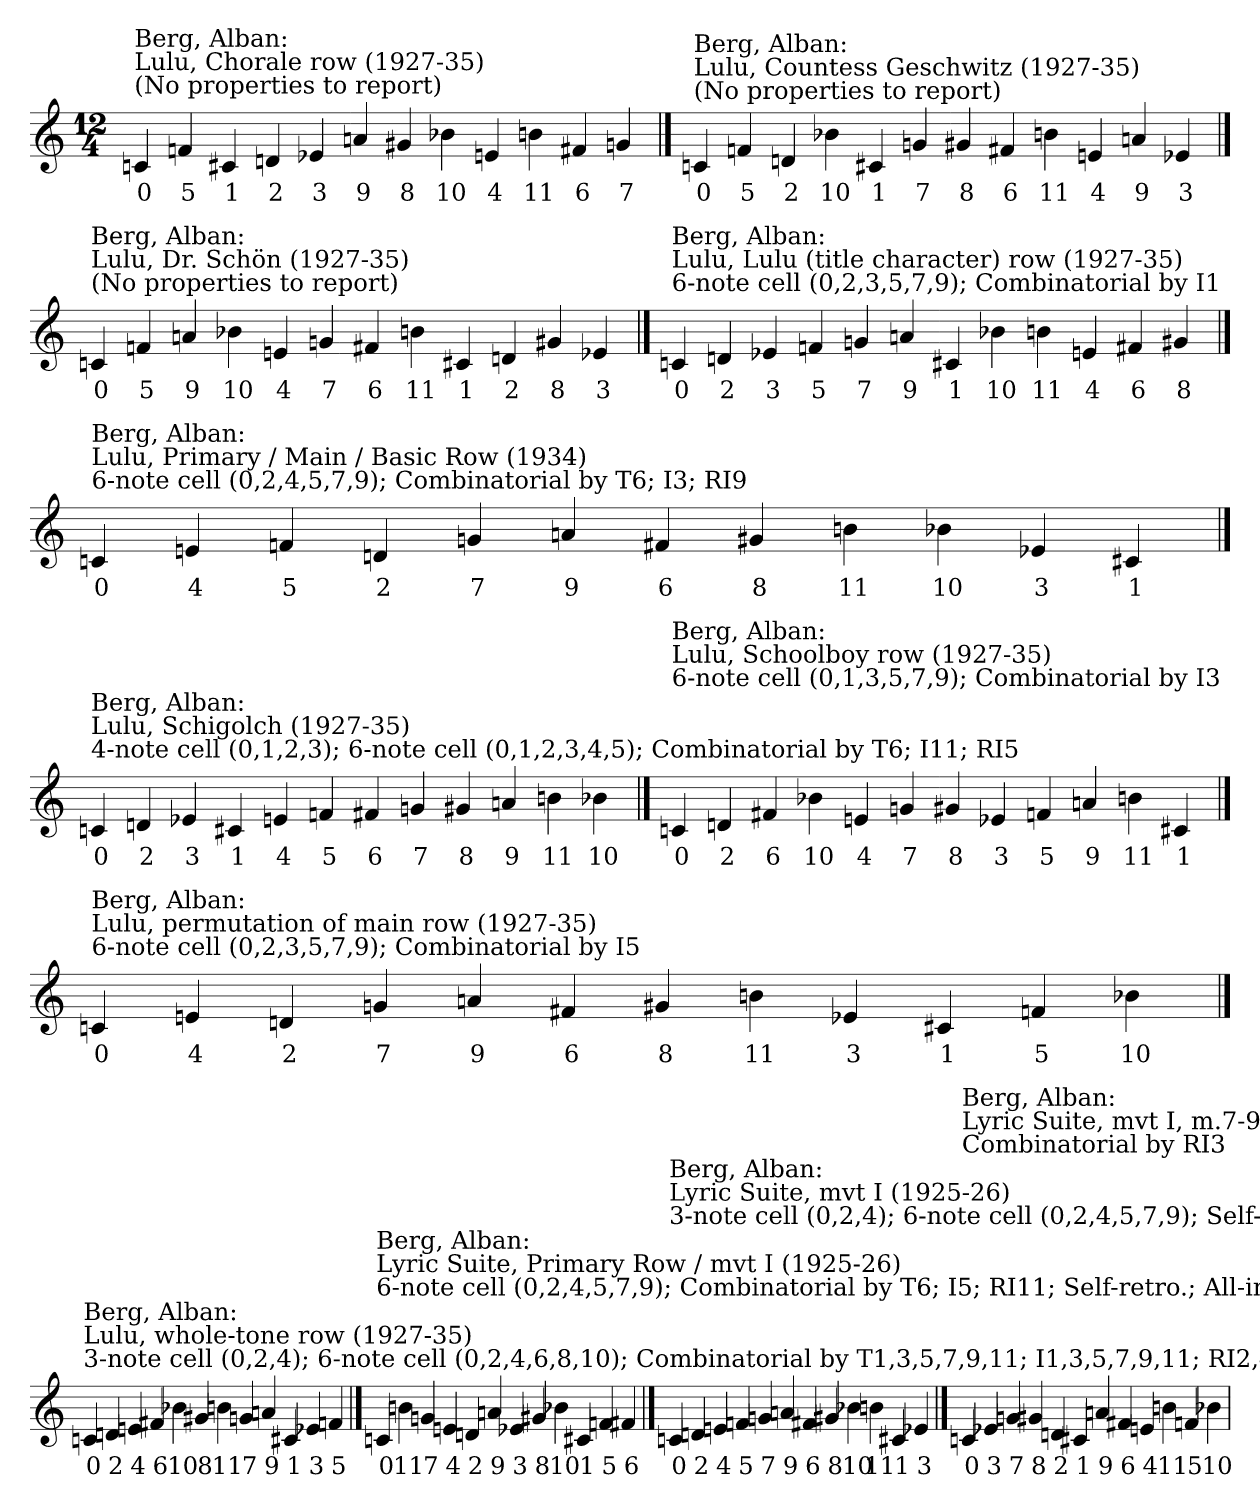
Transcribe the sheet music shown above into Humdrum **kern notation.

**kern	**text
*part1	*part1
*staff1	*staff1
!!LO:LB:g=z
*M12/4	*
==61	==61
!LO:TX:t=Berg, Alban&colon; \nLulu, Chorale row (1927-35)\n(No properties to report)	!
4cn	0
4fn	5
4c#X	1
4dn	2
4e-X	3
4an	9
4g#X	8
4b-X	10
4en	4
4bn	11
4f#X	6
4gn	7
!!LO:LB:g=z
==62	==62
!LO:TX:t=Berg, Alban&colon; \nLulu, Countess Geschwitz (1927-35)\n(No properties to report)	!
4cn	0
4fn	5
4dn	2
4b-X	10
4c#X	1
4gn	7
4g#X	8
4f#X	6
4bn	11
4en	4
4an	9
4e-X	3
!!LO:LB:g=z
==63	==63
!LO:TX:t=Berg, Alban&colon; \nLulu, Dr. Schön (1927-35)\n(No properties to report)	!
4cn	0
4fn	5
4an	9
4b-X	10
4en	4
4gn	7
4f#X	6
4bn	11
4c#X	1
4dn	2
4g#X	8
4e-X	3
!!LO:LB:g=z
==64	==64
!LO:TX:t=Berg, Alban&colon; \nLulu, Lulu (title character) row (1927-35)\n6-note cell (0,2,3,5,7,9); Combinatorial by I1	!
4cn	0
4dn	2
4e-X	3
4fn	5
4gn	7
4an	9
4c#X	1
4b-X	10
4bn	11
4en	4
4f#X	6
4g#X	8
!!LO:LB:g=z
==65	==65
!LO:TX:t=Berg, Alban&colon; \nLulu, Primary / Main / Basic Row (1934)\n6-note cell (0,2,4,5,7,9); Combinatorial by T6; I3; RI9	!
4cn	0
4en	4
4fn	5
4dn	2
4gn	7
4an	9
4f#X	6
4g#X	8
4bn	11
4b-X	10
4e-X	3
4c#X	1
!!LO:LB:g=z
==66	==66
!LO:TX:t=Berg, Alban&colon; \nLulu, Schigolch (1927-35)\n4-note cell (0,1,2,3); 6-note cell (0,1,2,3,4,5); Combinatorial by T6; I11; RI5	!
4cn	0
4dn	2
4e-X	3
4c#X	1
4en	4
4fn	5
4f#X	6
4gn	7
4g#X	8
4an	9
4bn	11
4b-X	10
!!LO:LB:g=z
==67	==67
!LO:TX:t=Berg, Alban&colon; \nLulu, Schoolboy row (1927-35)\n6-note cell (0,1,3,5,7,9); Combinatorial by I3	!
4cn	0
4dn	2
4f#X	6
4b-X	10
4en	4
4gn	7
4g#X	8
4e-X	3
4fn	5
4an	9
4bn	11
4c#X	1
!!LO:LB:g=z
==68	==68
!LO:TX:t=Berg, Alban&colon; \nLulu, permutation of main row (1927-35)\n6-note cell (0,2,3,5,7,9); Combinatorial by I5	!
4cn	0
4en	4
4dn	2
4gn	7
4an	9
4f#X	6
4g#X	8
4bn	11
4e-X	3
4c#X	1
4fn	5
4b-X	10
!!LO:LB:g=z
==69	==69
!LO:TX:t=Berg, Alban&colon; \nLulu, whole-tone row (1927-35)\n3-note cell (0,2,4); 6-note cell (0,2,4,6,8,10); Combinatorial by T1,3,5,7,9,11; I1,3,5,7,9,11; RI2,4,6,8,10,12	!
4cn	0
4dn	2
4en	4
4f#X	6
4b-X	10
4g#X	8
4bn	11
4gn	7
4an	9
4c#X	1
4e-X	3
4fn	5
!!LO:LB:g=z
==70	==70
!LO:TX:t=Berg, Alban&colon; \nLyric Suite, Primary Row / mvt I (1925-26)\n6-note cell (0,2,4,5,7,9); Combinatorial by T6; I5; RI11; Self-retro.; All-interval	!
4cn	0
4bn	11
4gn	7
4en	4
4dn	2
4an	9
4e-X	3
4g#X	8
4b-X	10
4c#X	1
4fn	5
4f#X	6
!!LO:LB:g=z
==71	==71
!LO:TX:t=Berg, Alban&colon; \nLyric Suite, mvt I (1925-26)\n3-note cell (0,2,4); 6-note cell (0,2,4,5,7,9); Self-rotational 2-2-1-2-2-9-; Combinatorial by T6; I3; RI9; Self-retro.inv.	!
4cn	0
4dn	2
4en	4
4fn	5
4gn	7
4an	9
4f#X	6
4g#X	8
4b-X	10
4bn	11
4c#X	1
4e-X	3
!!LO:LB:g=z
==72	==72
!LO:TX:t=Berg, Alban&colon; \nLyric Suite, mvt I,  m.7-9 (1925-26)\nCombinatorial by RI3	!
4cn	0
4e-X	3
4gn	7
4g#X	8
4dn	2
4c#X	1
4an	9
4f#X	6
4en	4
4bn	11
4fn	5
4b-X	10
=	=
*-	*-
